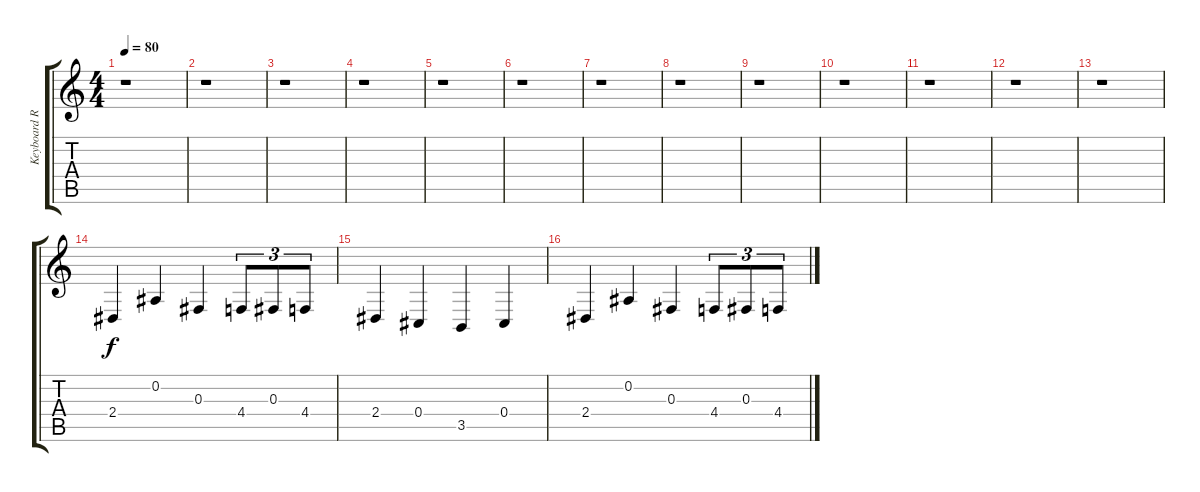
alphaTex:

\track ("Keyboard Right" "Keyboard R") {instrument churchorgan}
\staff {score tabs}
\tuning (Eb4 Bb3 Gb3 Db3 Ab2 Eb2) {hide}
\ts (4 4)
\tempo 80
\clef g2
\ks c
r.1{dy f} |
r.1 |
r.1 |
r.1 |
r.1 |
r.1 |
r.1 |
r.1 |
r.1 |
r.1 |
r.1 |
r.1 |
r.1 |
2.4.4 0.2.4 0.3.4 4.4.8{tu (3 2)} 0.3.8{tu (3 2)} 4.4.8{tu (3 2)} |
2.4.4 0.4.4 3.5.4 0.4.4 |
2.4.4 0.2.4 0.3.4 4.4.8{tu (3 2)} 0.3.8{tu (3 2)} 4.4.8{tu (3 2)}
